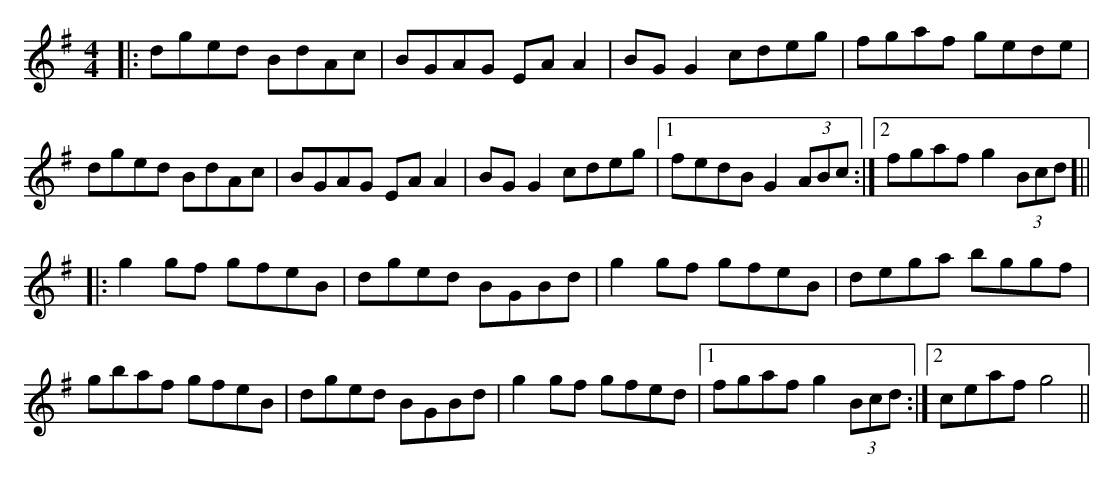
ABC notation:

X:1
M:4/4
K:G
|:dged BdAc|BGAG EAA2|BGG2 cdeg|fgaf gede|
dged BdAc|BGAG EAA2|BGG2 cdeg|1 fedB G2 (3ABc:|2 fgaf g2 (3Bcd]||
|:g2 gf gfeB|dged BGBd|g2 gf gfeB|dega bggf|
gbaf gfeB|dged BGBd|g2 gf gfed|1 fgaf g2 (3Bcd:|2 ceaf g4||
